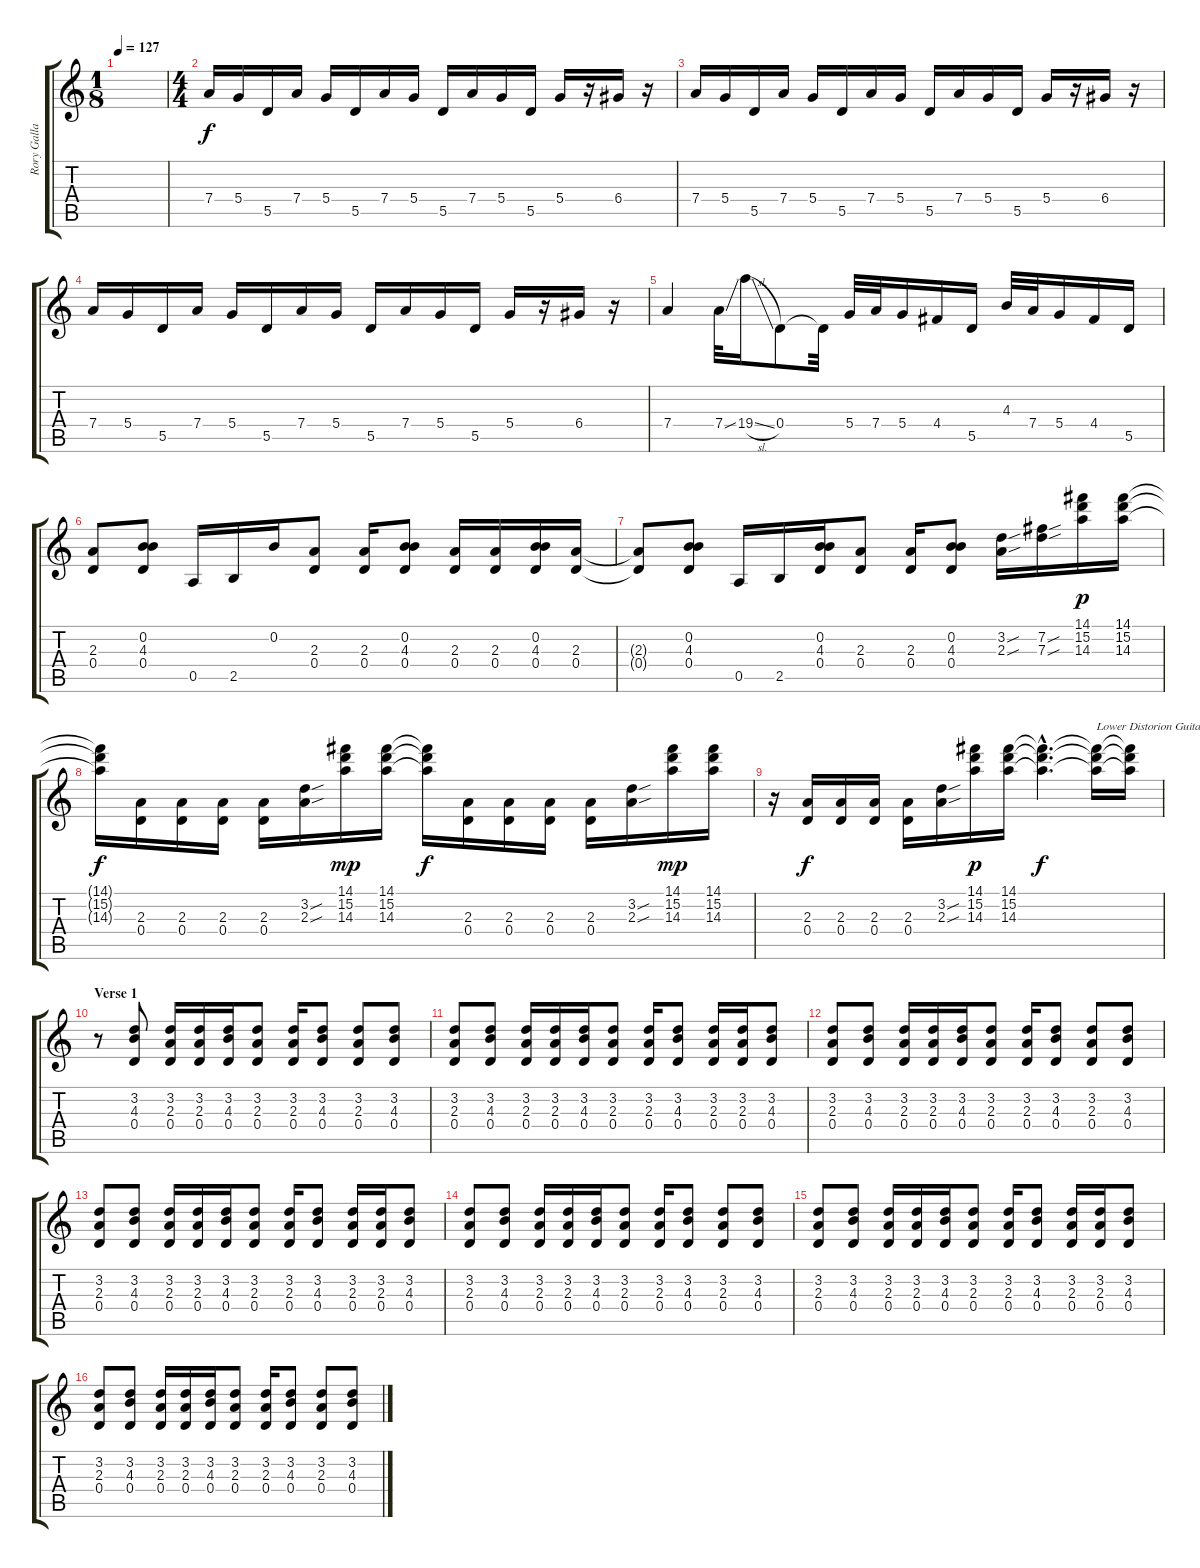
\track ("Rory Gallagher" "Rory Galla") {instrument distortionguitar}
\staff {score tabs}
\tuning (E4 B3 G3 D3 A2 E2) {hide}
\ts (1 8)
\tempo 127
\clef g2
\ks c
|
\ts (4 4)
7.4.16 5.4.16 5.5.16 7.4.16 5.4.16 5.5.16 7.4.16 5.4.16 5.5.16 7.4.16 5.4.16 5.5.16 5.4.16 r.16 6.4.16 r.16 |
7.4.16 5.4.16 5.5.16 7.4.16 5.4.16 5.5.16 7.4.16 5.4.16 5.5.16 7.4.16 5.4.16 5.5.16 5.4.16 r.16 6.4.16 r.16 |
7.4.16 5.4.16 5.5.16 7.4.16 5.4.16 5.5.16 7.4.16 5.4.16 5.5.16 7.4.16 5.4.16 5.5.16 5.4.16 r.16 6.4.16 r.16 |
7.4.4 7.4{ss}.32 19.4{sl}.16 0.4.8 0.4{t}.32 5.4.32 7.4.32 5.4.16 4.4.16 5.5.16 4.3.32 7.4.32 5.4.16 4.4.16 5.5.16 |
(2.3 0.4).8 (0.2 4.3 0.4).8 0.5.16 2.5.16 0.2.16 (2.3 0.4).8 (2.3 0.4).16 (0.2 4.3 0.4).8 (2.3 0.4).16 (2.3 0.4).16 (0.2 4.3 0.4).16 (2.3 0.4).16 |
(2.3{t} 0.4{t}).8 (0.2 4.3 0.4).8 0.5.16 2.5.16 (0.2 4.3 0.4).16 (2.3 0.4).8 (2.3 0.4).16 (0.2 4.3 0.4).8 (3.2{sou} 2.3{sou}).16 (7.2{sou} 7.3{sou}).16 (14.1 15.2 14.3).16{dy p} (14.1 15.2 14.3).16 |
(14.1{t} 15.2{t} 14.3{t}).16{dy f} (2.3 0.4).16 (2.3 0.4).16 (2.3 0.4).16 (2.3 0.4).16 (3.2{sou} 2.3{sou}).16 (14.1 15.2 14.3).16{dy mp} (14.1 15.2 14.3).16 (14.1{t} 15.2{t} 14.3{t}).16{dy f} (2.3 0.4).16 (2.3 0.4).16 (2.3 0.4).16 (2.3 0.4).16 (3.2{sou} 2.3{sou}).16 (14.1 15.2 14.3).16{dy mp} (14.1 15.2 14.3).16 |
r.16 (2.3 0.4).16{dy f} (2.3 0.4).16 (2.3 0.4).16 (2.3 0.4).16 (3.2{sou} 2.3{sou}).16 (14.1 15.2 14.3).16{dy p} (14.1 15.2 14.3).16 (14.1{hac t} 15.2{hac t} 14.3{hac t}).4{d dy f} (14.1{t} 15.2{t} 14.3{t}).16{txt "Lower Distorion Guitar Volume" volume 9} (14.1{t} 15.2{t} 14.3{t}).16 |
\section ("" "Verse 1")
r.8 (3.2 4.3 0.4).8 (3.2 2.3 0.4).16 (3.2 2.3 0.4).16 (3.2 4.3 0.4).16 (3.2 2.3 0.4).8 (3.2 2.3 0.4).16 (3.2 4.3 0.4).8 (3.2 2.3 0.4).8 (3.2 4.3 0.4).8 |
(3.2 2.3 0.4).8 (3.2 4.3 0.4).8 (3.2 2.3 0.4).16 (3.2 2.3 0.4).16 (3.2 4.3 0.4).16 (3.2 2.3 0.4).8 (3.2 2.3 0.4).16 (3.2 4.3 0.4).8 (3.2 2.3 0.4).16 (3.2 2.3 0.4).16 (3.2 4.3 0.4).8 |
(3.2 2.3 0.4).8 (3.2 4.3 0.4).8 (3.2 2.3 0.4).16 (3.2 2.3 0.4).16 (3.2 4.3 0.4).16 (3.2 2.3 0.4).8 (3.2 2.3 0.4).16 (3.2 4.3 0.4).8 (3.2 2.3 0.4).8 (3.2 4.3 0.4).8 |
(3.2 2.3 0.4).8 (3.2 4.3 0.4).8 (3.2 2.3 0.4).16 (3.2 2.3 0.4).16 (3.2 4.3 0.4).16 (3.2 2.3 0.4).8 (3.2 2.3 0.4).16 (3.2 4.3 0.4).8 (3.2 2.3 0.4).16 (3.2 2.3 0.4).16 (3.2 4.3 0.4).8 |
(3.2 2.3 0.4).8 (3.2 4.3 0.4).8 (3.2 2.3 0.4).16 (3.2 2.3 0.4).16 (3.2 4.3 0.4).16 (3.2 2.3 0.4).8 (3.2 2.3 0.4).16 (3.2 4.3 0.4).8 (3.2 2.3 0.4).8 (3.2 4.3 0.4).8 |
(3.2 2.3 0.4).8 (3.2 4.3 0.4).8 (3.2 2.3 0.4).16 (3.2 2.3 0.4).16 (3.2 4.3 0.4).16 (3.2 2.3 0.4).8 (3.2 2.3 0.4).16 (3.2 4.3 0.4).8 (3.2 2.3 0.4).16 (3.2 2.3 0.4).16 (3.2 4.3 0.4).8 |
(3.2 2.3 0.4).8 (3.2 4.3 0.4).8 (3.2 2.3 0.4).16 (3.2 2.3 0.4).16 (3.2 4.3 0.4).16 (3.2 2.3 0.4).8 (3.2 2.3 0.4).16 (3.2 4.3 0.4).8 (3.2 2.3 0.4).8 (3.2 4.3 0.4).8
